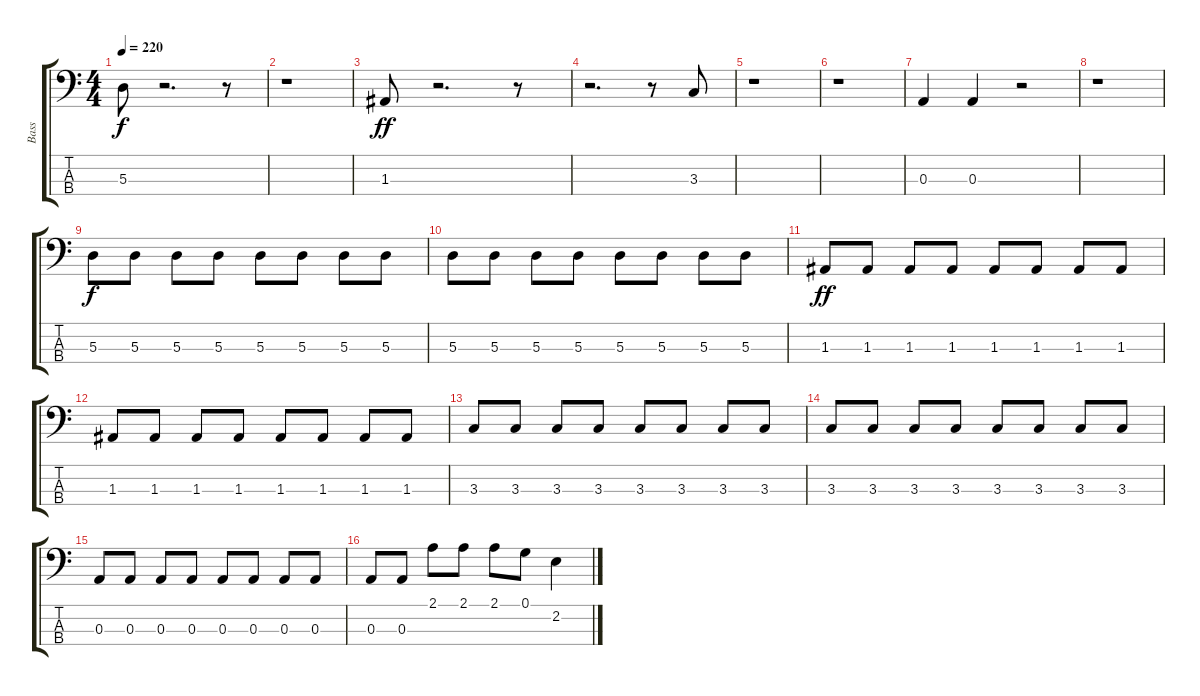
\track ("Bass" "Bass") {instrument electricbassfinger}
\staff {score tabs}
\tuning (G2 D2 A1 E1) {hide}
\ts (4 4)
\tempo 220
\clef f4
\ks c
5.3.8{dy f} r.2{d} r.8 |
r.1 |
1.3.8{dy ff} r.2{d} r.8 |
r.2{d} r.8 3.3.8 |
r.1 |
r.1 |
0.3.4 0.3.4 r.2 |
r.1 |
5.3.8{dy f} 5.3.8 5.3.8 5.3.8 5.3.8 5.3.8 5.3.8 5.3.8 |
5.3.8 5.3.8 5.3.8 5.3.8 5.3.8 5.3.8 5.3.8 5.3.8 |
1.3.8{dy ff} 1.3.8 1.3.8 1.3.8 1.3.8 1.3.8 1.3.8 1.3.8 |
1.3.8 1.3.8 1.3.8 1.3.8 1.3.8 1.3.8 1.3.8 1.3.8 |
3.3.8 3.3.8 3.3.8 3.3.8 3.3.8 3.3.8 3.3.8 3.3.8 |
3.3.8 3.3.8 3.3.8 3.3.8 3.3.8 3.3.8 3.3.8 3.3.8 |
0.3.8 0.3.8 0.3.8 0.3.8 0.3.8 0.3.8 0.3.8 0.3.8 |
0.3.8 0.3.8 2.1.8 2.1.8 2.1.8 0.1.8 2.2.4
